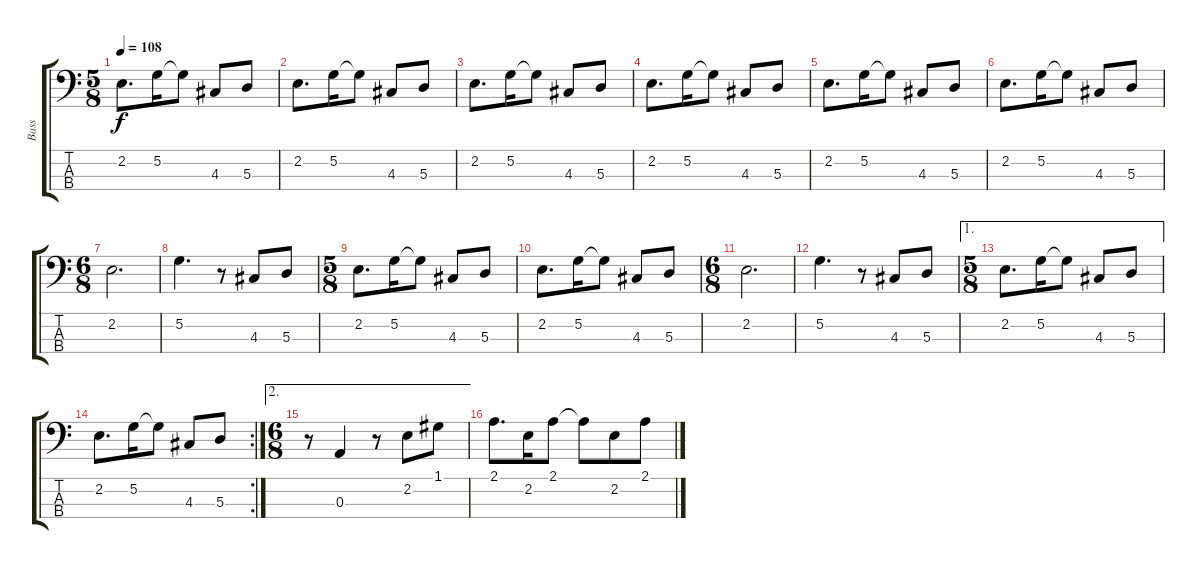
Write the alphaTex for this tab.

\track ("Bass" "Bass") {instrument acousticguitarnylon}
\staff {score tabs}
\tuning (G2 D2 A1 E1) {hide}
\ts (5 8)
\tempo 108
\clef f4
\ks c
2.2.8{d dy f} 5.2.16 5.2{t}.8 4.3.8 5.3.8 |
2.2.8{d} 5.2.16 5.2{t}.8 4.3.8 5.3.8 |
2.2.8{d} 5.2.16 5.2{t}.8 4.3.8 5.3.8 |
2.2.8{d} 5.2.16 5.2{t}.8 4.3.8 5.3.8 |
2.2.8{d} 5.2.16 5.2{t}.8 4.3.8 5.3.8 |
2.2.8{d} 5.2.16 5.2{t}.8 4.3.8 5.3.8 |
\ts (6 8)
2.2.2{d} |
5.2.4{d} r.8 4.3.8 5.3.8 |
\ts (5 8)
2.2.8{d} 5.2.16 5.2{t}.8 4.3.8 5.3.8 |
2.2.8{d} 5.2.16 5.2{t}.8 4.3.8 5.3.8 |
\ts (6 8)
2.2.2{d} |
5.2.4{d} r.8 4.3.8 5.3.8 |
\ae 1
\ts (5 8)
2.2.8{d} 5.2.16 5.2{t}.8 4.3.8 5.3.8 |
\rc 2
2.2.8{d} 5.2.16 5.2{t}.8 4.3.8 5.3.8 |
\ae 2
\ts (6 8)
r.8 0.3.4 r.8 2.2.8 1.1.8 |
2.1.8{d} 2.2.16 2.1.8 2.1{t}.8 2.2.8 2.1.8
